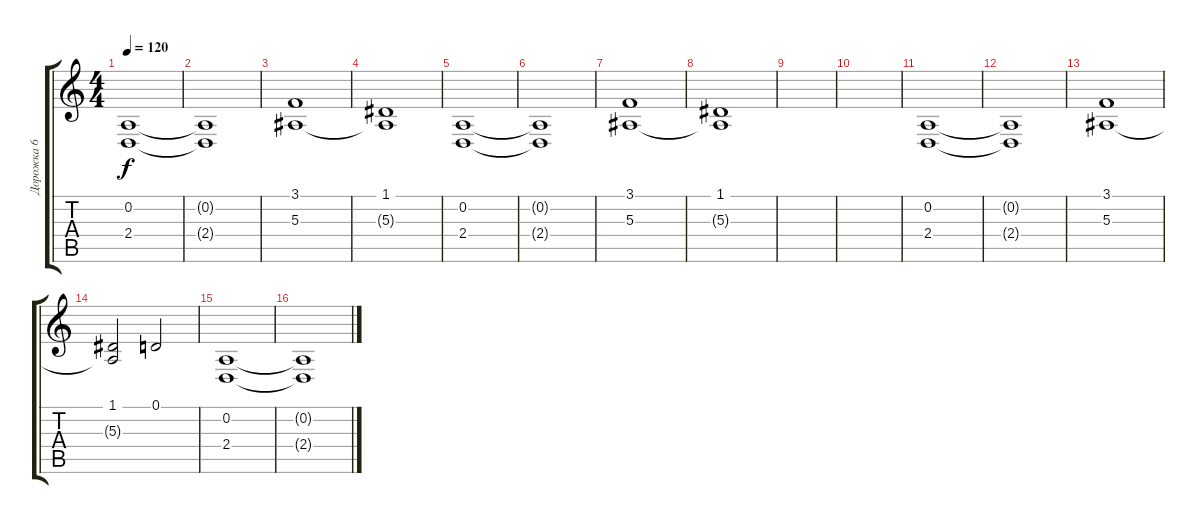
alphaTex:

\track ("Дорожка 6" "Дорожка 6") {instrument stringensemble1}
\staff {score tabs}
\tuning (D4 A3 F3 C3 G2 D2) {hide}
\ts (4 4)
\tempo 120
\clef g2
\ks c
(0.2 2.4).1{dy f volume 12} |
(0.2{t} 2.4{t}).1 |
(3.1 5.3).1 |
(1.1 5.3{t}).1 |
(0.2 2.4).1{volume 12} |
(0.2{t} 2.4{t}).1 |
(3.1 5.3).1 |
(1.1 5.3{t}).1 |
|
|
(0.2 2.4).1{volume 10} |
(0.2{t} 2.4{t}).1 |
(3.1 5.3).1 |
(1.1 5.3{t}).2 0.1.2 |
(0.2 2.4).1{volume 10} |
(0.2{t} 2.4{t}).1
